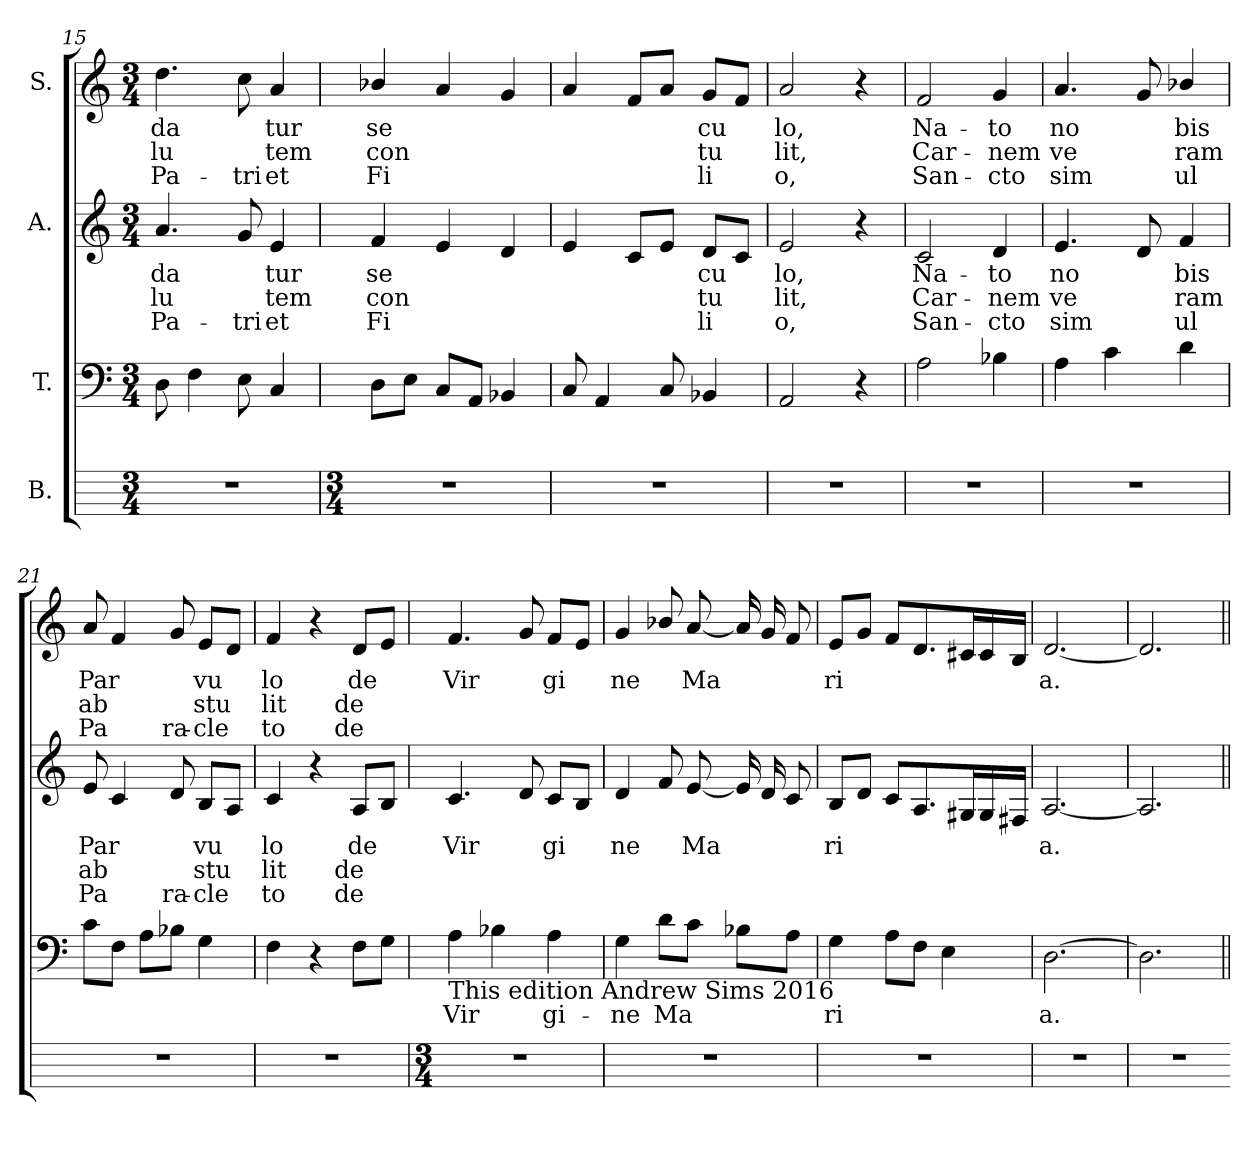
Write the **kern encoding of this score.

**kern	**kern	**text	**kern	**text	**text	**text	**kern	**text	**text	**text
*part4	*part3	*part3	*part2	*part2	*part2	*part2	*part1	*part1	*part1	*part1
*staff4	*staff3	*staff3	*staff2	*staff2	*staff2	*staff2	*staff1	*staff1	*staff1	*staff1
*I"B.	*I"T.	*	*I"A.	*	*	*	*I"S.	*	*	*
*	*clefF4	*	*clefG2	*	*	*	*clefG2	*	*	*
*	*k[]	*	*k[]	*	*	*	*k[]	*	*	*
*	*C:	*	*C:	*	*	*	*C:	*	*	*
*M3/4	*M3/4	*	*M3/4	*	*	*	*M3/4	*	*	*
=15	=15	=15	=15	=15	=15	=15	=15	=15	=15	=15
!	!	!	!	!LO:LY:b	!LO:LY:b	!LO:LY:b	!	!LO:LY:b	!LO:LY:b	!LO:LY:b
2.r	8D	.	4.a	da	lu	Pa-	4.dd	da	lu	Pa-
.	4F	.	.	.	.	.	.	.	.	.
!	!	!	!	!	!	!LO:LY:b	!	!	!	!LO:LY:b
.	8E	.	8g	.	.	-tri	8cc	.	.	-tri
!	!	!	!	!LO:LY:b	!LO:LY:b	!LO:LY:b	!	!LO:LY:b	!LO:LY:b	!LO:LY:b
.	4C	.	4e	tur	tem	et	4a	tur	tem	et
!!LO:LB:g=z
=16	=16	=16	=16	=16	=16	=16	=16	=16	=16	=16
*M3/4	*	*	*	*	*	*	*	*	*	*
!	!	!	!	!LO:LY:b	!LO:LY:b	!LO:LY:b	!	!LO:LY:b	!LO:LY:b	!LO:LY:b
2.r	8DL	.	4f	se	con	Fi	4b-X/	se	con	Fi
.	8EJ	.	.	.	.	.	.	.	.	.
.	8CL	.	4e	.	.	.	4a	.	.	.
.	8AAJ	.	.	.	.	.	.	.	.	.
.	4BB-X	.	4d	.	.	.	4g	.	.	.
=17	=17	=17	=17	=17	=17	=17	=17	=17	=17	=17
2.r	8C	.	4e	.	.	.	4a	.	.	.
.	4AA	.	.	.	.	.	.	.	.	.
.	.	.	8cL	.	.	.	8fL	.	.	.
.	8C	.	8eJ	.	.	.	8aJ	.	.	.
!	!	!	!	!LO:LY:b	!LO:LY:b	!LO:LY:b	!	!LO:LY:b	!LO:LY:b	!LO:LY:b
.	4BB-X	.	8dL	cu	tu	li	8gL	cu	tu	li
.	.	.	8cJ	.	.	.	8fJ	.	.	.
=18	=18	=18	=18	=18	=18	=18	=18	=18	=18	=18
!	!	!	!	!LO:LY:b	!LO:LY:b	!LO:LY:b	!	!LO:LY:b	!LO:LY:b	!LO:LY:b
2.r	2AA	.	2e	lo,	lit,	o,	2a	lo,	lit,	o,
.	4r	.	4r	.	.	.	4r	.	.	.
=19	=19	=19	=19	=19	=19	=19	=19	=19	=19	=19
!	!	!	!	!LO:LY:b	!LO:LY:b	!LO:LY:b	!	!LO:LY:b	!LO:LY:b	!LO:LY:b
2.r	2A	.	2c	Na-	-Car-	-San-	2f	Na-	-Car-	-San-
!	!	!	!	!LO:LY:b	!LO:LY:b	!LO:LY:b	!	!LO:LY:b	!LO:LY:b	!LO:LY:b
.	4B-X	.	4d	-to	nem	cto	4g	-to	nem	cto
=20	=20	=20	=20	=20	=20	=20	=20	=20	=20	=20
!	!	!	!	!LO:LY:b	!LO:LY:b	!LO:LY:b	!	!LO:LY:b	!LO:LY:b	!LO:LY:b
2.r	4A	.	4.e	no	ve	sim	4.a	no	ve	sim
.	4c	.	.	.	.	.	.	.	.	.
.	.	.	8d	.	.	.	8g	.	.	.
!	!	!	!	!LO:LY:b	!LO:LY:b	!LO:LY:b	!	!LO:LY:b	!LO:LY:b	!LO:LY:b
.	4d	.	4f	bis	ram	ul	4b-X/	bis	ram	ul
=21	=21	=21	=21	=21	=21	=21	=21	=21	=21	=21
!	!	!	!	!LO:LY:b	!LO:LY:b	!LO:LY:b	!	!LO:LY:b	!LO:LY:b	!LO:LY:b
2.r	8cL	.	8e	Par	ab	Pa	8a	Par	ab	Pa
.	8FJ	.	4c	.	.	.	4f	.	.	.
.	8AL	.	.	.	.	.	.	.	.	.
!	!	!	!	!	!	!LO:LY:b	!	!	!	!LO:LY:b
.	8B-XJ	.	8d	.	.	ra-	8g	.	.	ra-
!	!	!	!	!LO:LY:b	!LO:LY:b	!LO:LY:b	!	!LO:LY:b	!LO:LY:b	!LO:LY:b
.	4G	.	8BL	-vu	stu	cle	8eL	-vu	stu	cle
.	.	.	8AJ	.	.	.	8dJ	.	.	.
=22	=22	=22	=22	=22	=22	=22	=22	=22	=22	=22
!	!	!	!	!LO:LY:b	!LO:LY:b	!LO:LY:b	!	!LO:LY:b	!LO:LY:b	!LO:LY:b
2.r	4F	.	4c	lo	lit	to	4f	lo	lit	to
.	4r	.	4r	.	.	.	4r	.	.	.
!	!	!	!	!LO:LY:b	!LO:LY:b	!LO:LY:b	!	!LO:LY:b	!LO:LY:b	!LO:LY:b
.	8FL	.	8AL	de	de	de	8dL	de	de	de
.	8GJ	.	8BJ	.	.	.	8eJ	.	.	.
!!LO:LB:g=z
=23	=23	=23	=23	=23	=23	=23	=23	=23	=23	=23
*M3/4	*	*	*	*	*	*	*	*	*	*
!	!LO:TX:b:t=This edition  Andrew Sims 2016	!	!	!	!	!	!	!	!	!
!	!	!LO:LY:b	!	!LO:LY:b	!	!	!	!LO:LY:b	!	!
2.r	4A	Vir	4.c	Vir	.	.	4.f	Vir	.	.
.	4B-X	.	.	.	.	.	.	.	.	.
.	.	.	8d	.	.	.	8g	.	.	.
!	!	!LO:LY:b	!	!LO:LY:b	!	!	!	!LO:LY:b	!	!
.	4A	gi-	8cL	gi	.	.	8fL	gi	.	.
.	.	.	8BJ	.	.	.	8eJ	.	.	.
=24	=24	=24	=24	=24	=24	=24	=24	=24	=24	=24
!	!	!LO:LY:b	!	!LO:LY:b	!	!	!	!LO:LY:b	!	!
2.r	4G	-ne	4d	ne	.	.	4g	ne	.	.
!	!	!LO:LY:b	!	!	!	!	!	!	!	!
.	8dL	Ma	8f	.	.	.	8b-X/	.	.	.
!	!	!	!	!LO:LY:b	!	!	!	!LO:LY:b	!	!
.	8cJ	.	[8eL	Ma	.	.	[8aL	Ma	.	.
.	8B-XL	.	16eL]	.	.	.	16aL]	.	.	.
.	.	.	16d	.	.	.	16g	.	.	.
.	8AJ	.	8cJ	.	.	.	8fJ	.	.	.
=25	=25	=25	=25	=25	=25	=25	=25	=25	=25	=25
!	!	!LO:LY:b	!	!LO:LY:b	!	!	!	!LO:LY:b	!	!
2.r	4G	ri	8BL	ri	.	.	8eL	ri	.	.
.	.	.	8dJ	.	.	.	8gJ	.	.	.
.	8AL	.	8cL	.	.	.	8fL	.	.	.
.	8FJ	.	8.A	.	.	.	8.d	.	.	.
.	4E	.	.	.	.	.	.	.	.	.
.	.	.	16G#XL	.	.	.	16c#XL	.	.	.
.	.	.	16G#	.	.	.	16c#	.	.	.
.	.	.	16F#XJJ	.	.	.	16BJJ	.	.	.
=26	=26	=26	=26	=26	=26	=26	=26	=26	=26	=26
!	!	!LO:LY:b	!	!LO:LY:b	!	!	!	!LO:LY:b	!	!
2.r	[2.D	a.	[2.A	a.	.	.	[2.d	a.	.	.
=27	=27	=27	=27	=27	=27	=27	=27	=27	=27	=27
2.r	2.D]	.	2.A]	.	.	.	2.d]	.	.	.
=	=||	=||	=||	=||	=||	=||	=||	=||	=||	=||
*-	*-	*-	*-	*-	*-	*-	*-	*-	*-	*-
